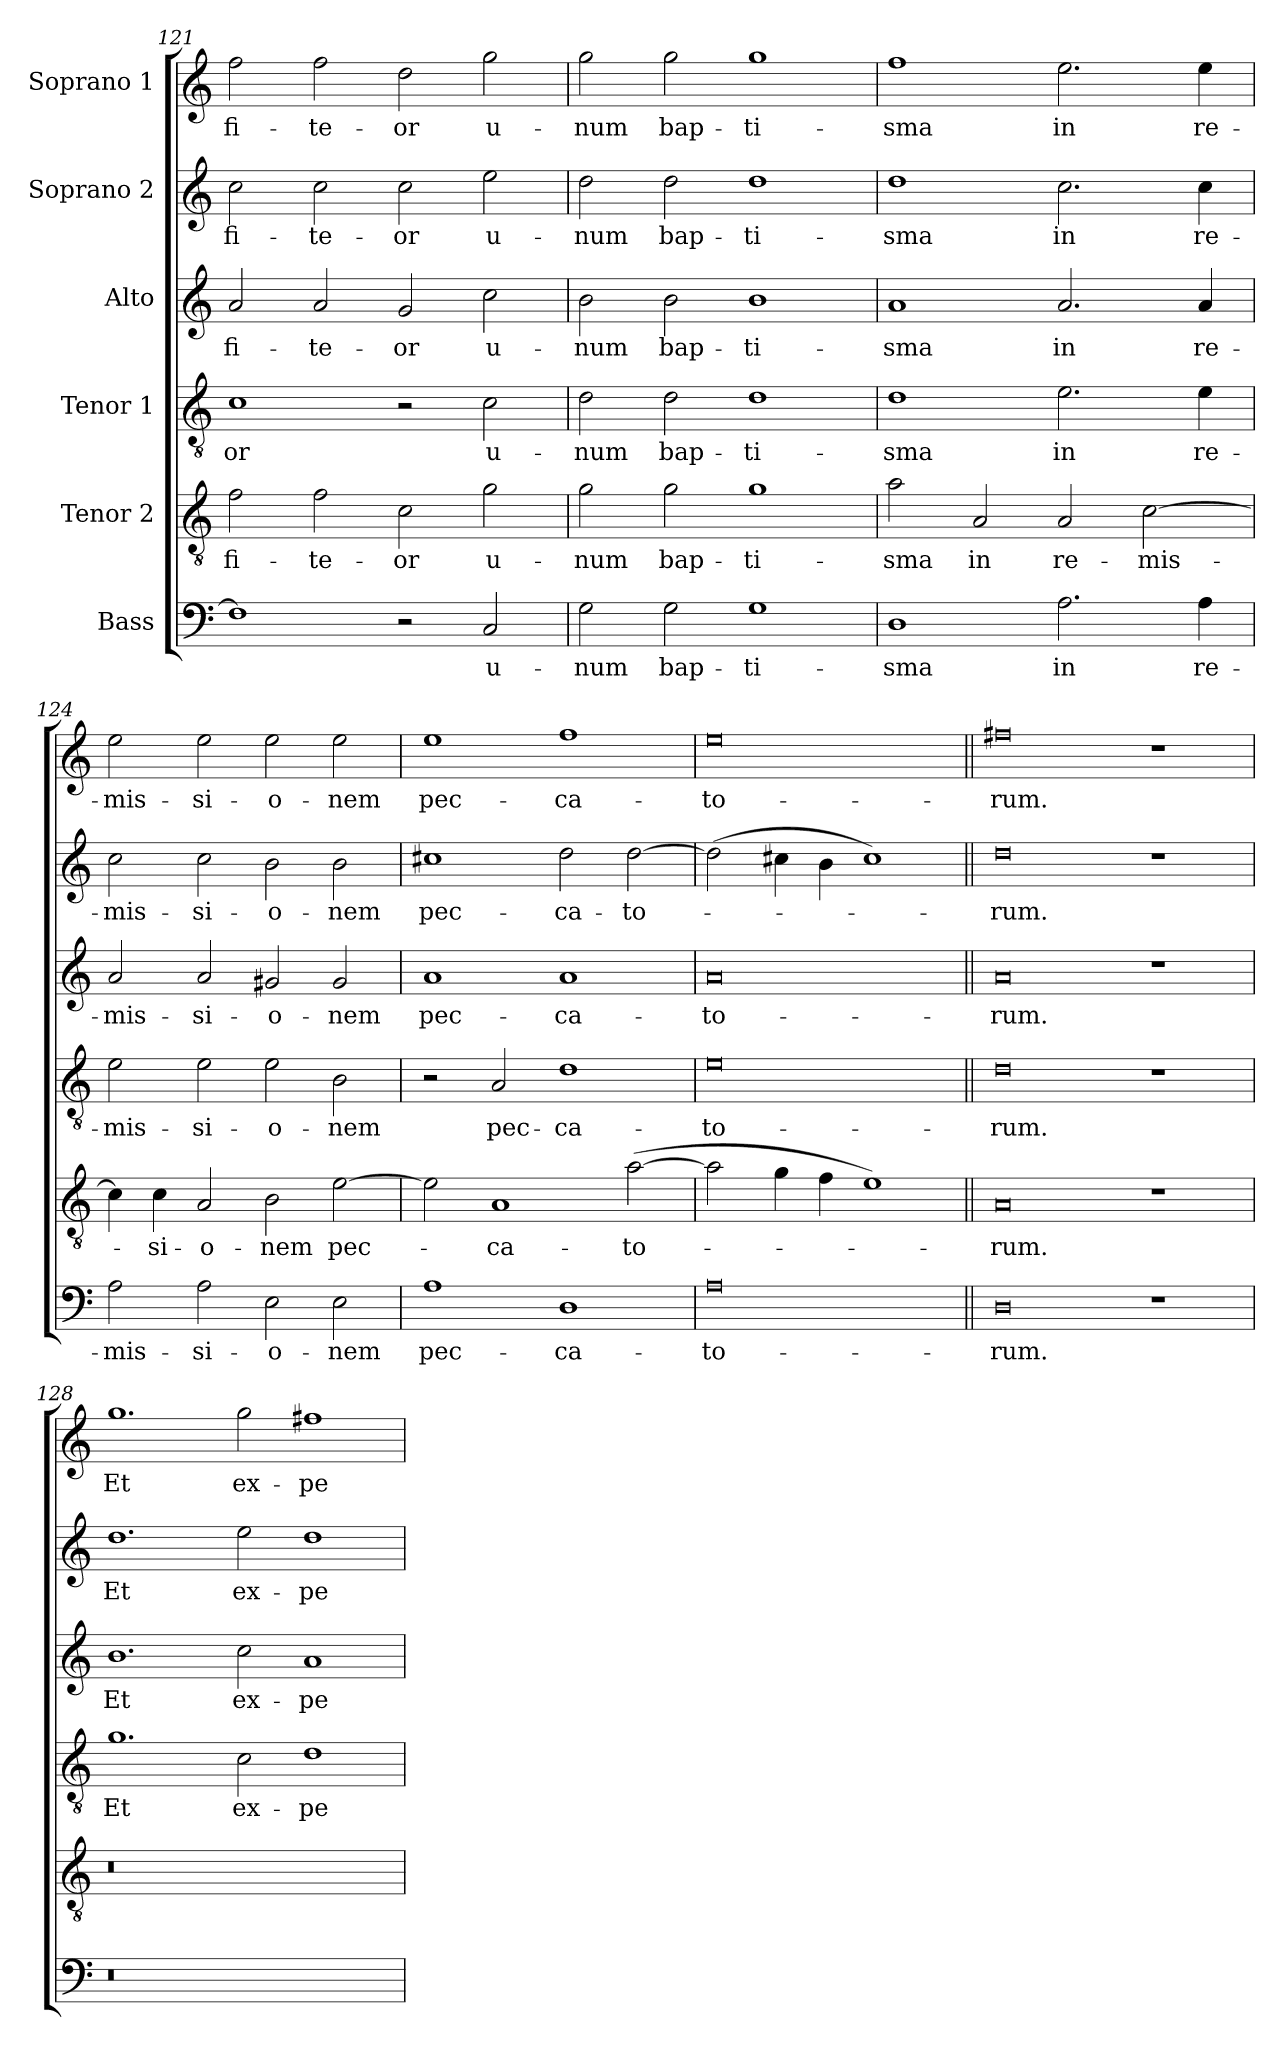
**kern	**text	**kern	**text	**kern	**text	**kern	**text	**kern	**text	**kern	**text
*part6	*part6	*part5	*part5	*part4	*part4	*part3	*part3	*part2	*part2	*part1	*part1
*staff6	*staff6	*staff5	*staff5	*staff4	*staff4	*staff3	*staff3	*staff2	*staff2	*staff1	*staff1
*I"Bass	*	*I"Tenor 2	*	*I"Tenor 1	*	*I"Alto	*	*I"Soprano 2	*	*I"Soprano 1	*
*clefF4	*	*clefGv2	*	*clefGv2	*	*clefG2	*	*clefG2	*	*clefG2	*
*k[]	*	*k[]	*	*k[]	*	*k[]	*	*k[]	*	*k[]	*
*C:	*	*C:	*	*C:	*	*C:	*	*C:	*	*C:	*
=121	=121	=121	=121	=121	=121	=121	=121	=121	=121	=121	=121
1F]	.	2f\	-fi-	1c	-or	2a/	-fi-	2cc\	-fi-	2ff\	-fi-
.	.	2f\	-te-	.	.	2a/	-te-	2cc\	-te-	2ff\	-te-
2r	.	2c\	-or	2r	.	2g/	-or	2cc\	-or	2dd\	-or
2C/	u-	2g\	u-	2c\	u-	2cc\	u-	2ee\	u-	2gg\	u-
=122	=122	=122	=122	=122	=122	=122	=122	=122	=122	=122	=122
2G\	-num	2g\	-num	2d\	-num	2b\	-num	2dd\	-num	2gg\	-num
2G\	bap-	2g\	bap-	2d\	bap-	2b\	bap-	2dd\	bap-	2gg\	bap-
1G	-ti-	1g	-ti-	1d	-ti-	1b	-ti-	1dd	-ti-	1gg	-ti-
=123	=123	=123	=123	=123	=123	=123	=123	=123	=123	=123	=123
1D	-sma	2a\	-sma	1d	-sma	1a	-sma	1dd	-sma	1ff	-sma
.	.	2A/	in	.	.	.	.	.	.	.	.
2.A\	in	2A/	re-	2.e\	in	2.a/	in	2.cc\	in	2.ee\	in
.	.	[2c\	-mis-	.	.	.	.	.	.	.	.
4A\	re-	.	.	4e\	re-	4a/	re-	4cc\	re-	4ee\	re-
=124	=124	=124	=124	=124	=124	=124	=124	=124	=124	=124	=124
2A\	-mis-	4c\]	.	2e\	-mis-	2a/	-mis-	2cc\	-mis-	2ee\	-mis-
.	.	4c\	-si-	.	.	.	.	.	.	.	.
2A\	-si-	2A/	-o-	2e\	-si-	2a/	-si-	2cc\	-si-	2ee\	-si-
2E\	-o-	2B\	-nem	2e\	-o-	2g#X/	-o-	2b\	-o-	2ee\	-o-
2E\	-nem	[2e\	pec-	2B\	-nem	2g#/	-nem	2b\	-nem	2ee\	-nem
!!LO:PB:g=z
=125	=125	=125	=125	=125	=125	=125	=125	=125	=125	=125	=125
1A	pec-	2e\]	.	2r	.	1a	pec-	1cc#X	pec-	1ee	pec-
.	.	1A	-ca-	2A/	pec-	.	.	.	.	.	.
1D	-ca-	.	.	1d	-ca-	1a	-ca-	2dd\	-ca-	1ff	-ca-
.	.	([2a\	-to-	.	.	.	.	[2dd\	-to-	.	.
=126	=126	=126	=126	=126	=126	=126	=126	=126	=126	=126	=126
0A	-to-	2a\]	.	0e	-to-	0a	-to-	(2dd\]	.	0ee	-to-
.	.	4g\	.	.	.	.	.	4cc#X\	.	.	.
.	.	4f\	.	.	.	.	.	4b\	.	.	.
.	.	1e)	.	.	.	.	.	1cc#)	.	.	.
=127||	=127||	=127||	=127||	=127||	=127||	=127||	=127||	=127||	=127||	=127||	=127||
0D<>	-rum.	0A<>	-rum.	0d><	-rum.	0a><	-rum.	0dd><	-rum.	0ff#X<<	-rum.
1r	.	1r	.	1r	.	1r	.	1r	.	1r	.
=128	=128	=128	=128	=128	=128	=128	=128	=128	=128	=128	=128
0.r	.	0.r	.	1.g	Et	1.b	Et	1.dd	Et	1.gg	Et
.	.	.	.	2c\	ex-	2cc\	ex-	2ee\	ex-	2gg\	ex-
.	.	.	.	1d	-pe-	1a	-pe-	1dd	-pe-	1ff#X	-pe-
=	=	=	=	=	=	=	=	=	=	=	=
*-	*-	*-	*-	*-	*-	*-	*-	*-	*-	*-	*-
